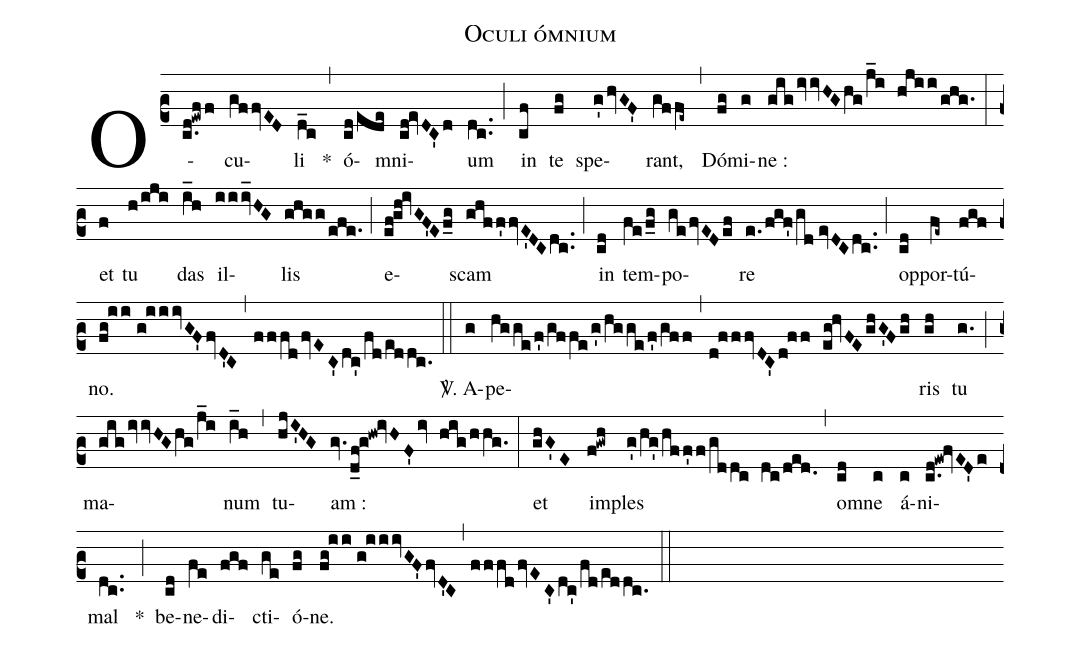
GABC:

name:Oculi ómnium;
%%
(c2) O(c.d!ewff)cu(gffvED)li (d_c) *(,) ó(cd!/ede)mni(cd!evDC'd)um (dc..) (;) in(cf) te(fg) spe(g'hvGF')rant, (gffe~) (,) Dó(fg)mi(g)ne : (gigivvHG/hg!/j_i hjii/ghg.) (:)
et(f) tu(h!/iji) das(i_h) il(iiiv_HG)lis (ghgg!/efe.) (;) e(ef!gh!ivGF'Ef_g)scam (ghff'fvE'DCdc..) (;) in(cd) tem(fe!/f_g)po(gefvEDef)re (e.!/fgf'/gd!//evDCdc..) (;) op(cd)por(fe~)tú-(fgf)no.(fg!ii//g!iiivGF'fvD'C,fffd/fvEC'dc'!/fd!/eddc.) (::)

<v>\hspace{-.5em}</v><sp>V/</sp>. A(g)pe(hgge/f'!/gffe/g'!/hgge/f'!/gff,d!ff/fvDC'd!ff eg!hvFEghG'Fgh)ris(gh) tu (g.) (;) ma(gig!/ivvHGhg!/j_i)num(i_h) (,) tu(hjI'HG)am : (gv.d_f!g!hw!ivHF'iv! hig!/hhg.) (:)
et(ghG'E) im(f!gwh)ples (g'!/hg'!/hf/f'f/gddc! dc!/ded.) (,) o(cd)mne(c) á(c)ni(c.d!ew!fvED'e)mal (dc..) *(;) be(cd)ne(fe)di-(fgf)cti(ge)ó(fg)ne.(fg!ii!//g!ii/ivGF'fvD'C,ff!/fdfvEC'dc'!/fd!/eddc.) (::)
